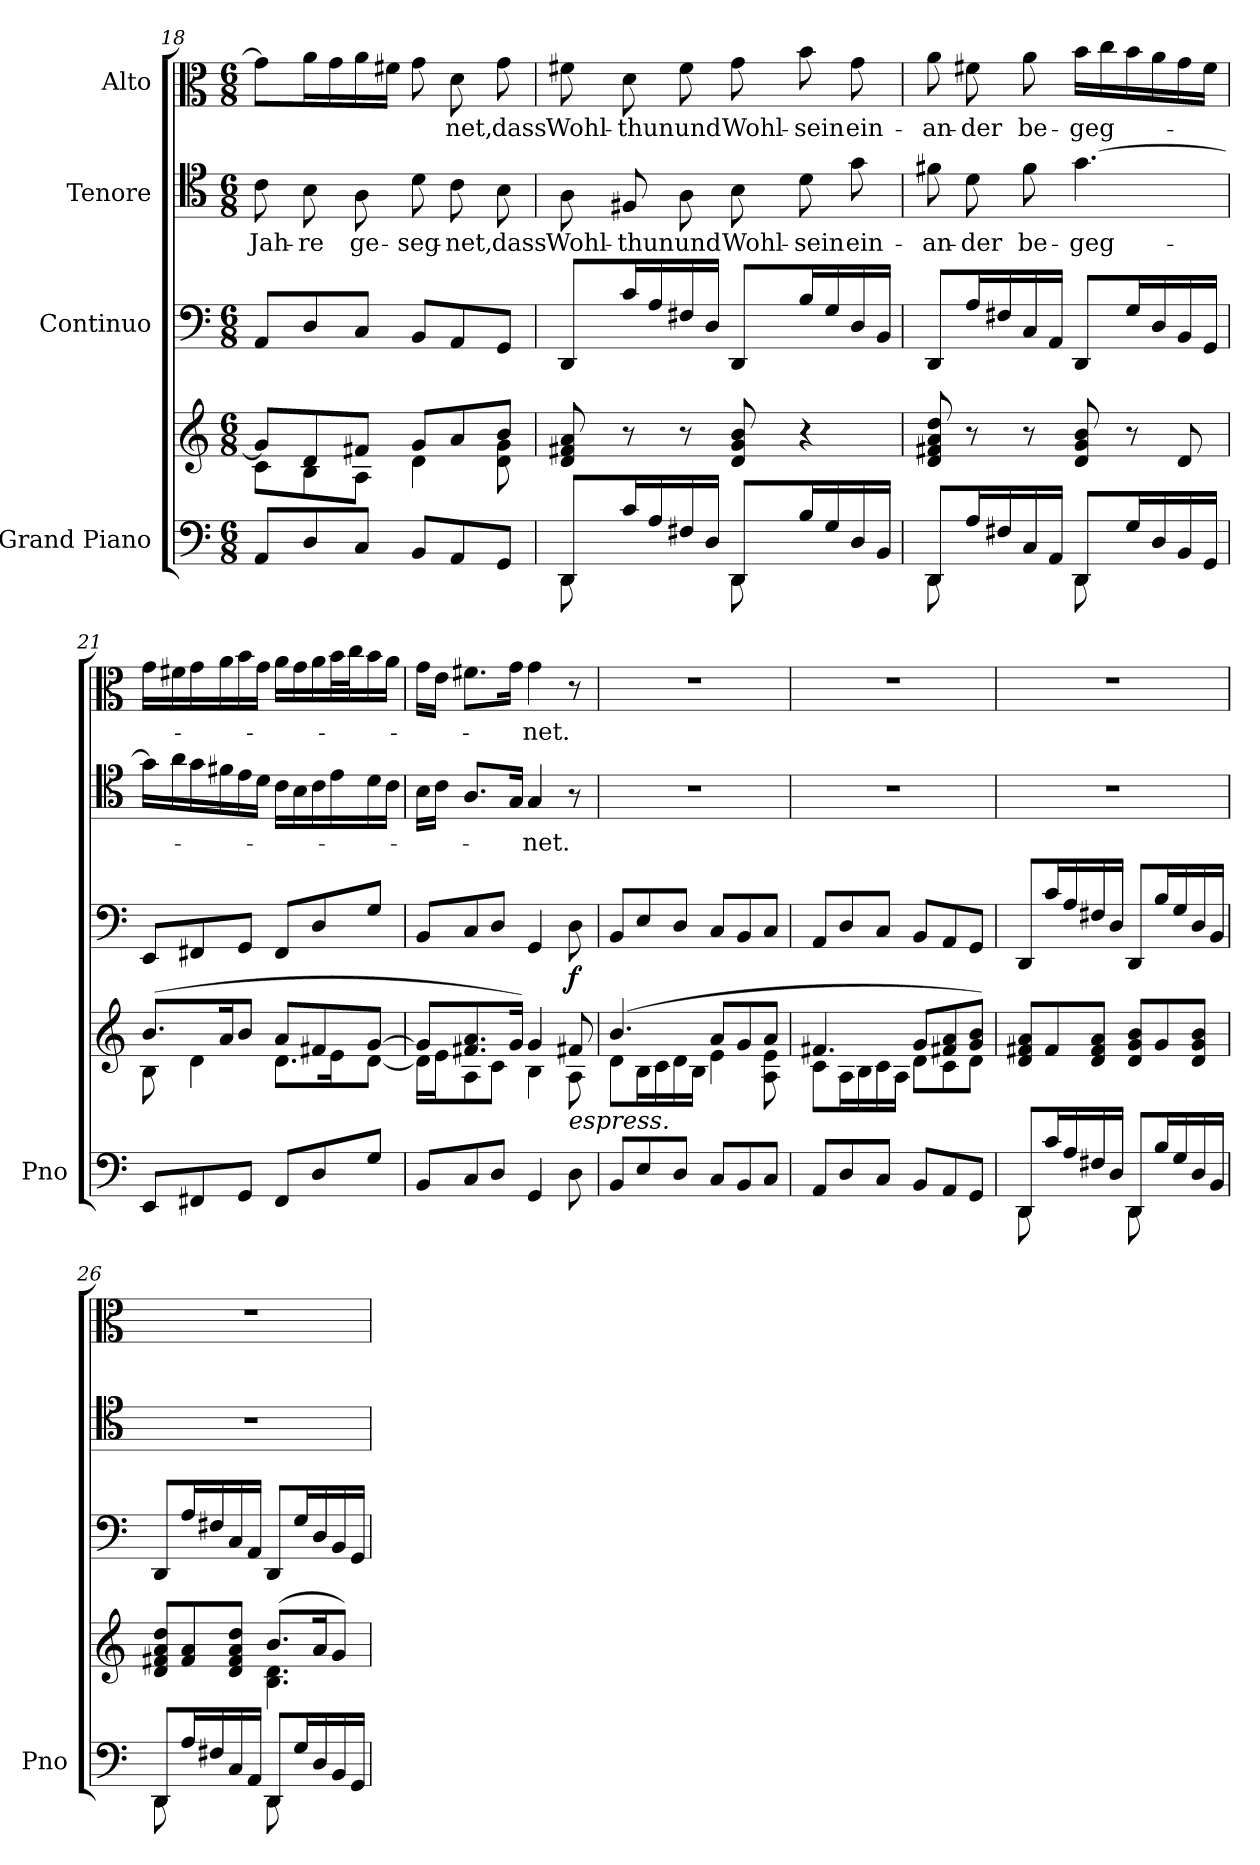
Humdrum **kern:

**kern	**kern	**kern	**dynam	**kern	**text	**kern	**text
*part4	*part4	*part3	*part3	*part2	*part2	*part1	*part1
*staff5	*staff4	*staff3	*staff3	*staff2	*staff2	*staff1	*staff1
*I"Grand Piano	*	*I"Continuo	*	*I"Tenore	*	*I"Alto	*
*I'Pno	*	*	*	*	*	*	*
!!LO:PB:g=z
*clefF4	*clefG2	*clefF4	*	*clefC4	*	*clefC3	*
*k[]	*k[]	*k[]	*	*k[]	*	*k[]	*
*M6/8	*M6/8	*M6/8	*	*M6/8	*	*M6/8	*
=18	=18	=18	=18	=18	=18	=18	=18
*	*^	*	*	*	*	*	*
!	!	!	!	!	!	!LO:LY:b	!	!
8AA/L	8g/L]	8c\L	8AA/L	.	8c\	Jah-	8g\L]	.
!	!	!	!	!	!	!LO:LY:b	!	!
8D/	8d/	8B\	8D/	.	8B\	-re	16a\L	.
.	.	.	.	.	.	.	16g\	.
!	!	!	!	!	!	!LO:LY:b	!	!
8C/J	8f#X/J	8A\J	8C/J	.	8A\	ge-	16a\	.
.	.	.	.	.	.	.	16f#X\JJ	.
!	!	!	!	!	!	!LO:LY:b	!	!
8BB/L	8g/L	4d\	8BB/L	.	8d\	-seg-	8g\	.
!	!	!	!	!	!	!LO:LY:b	!	!LO:LY:b
8AA/	8a/	.	8AA/	.	8c\	-net,	8d\	-net,
!	!	!	!	!	!	!LO:LY:b	!	!LO:LY:b
8GG/J	8b/J	8d\ 8g\	8GG/J	.	8B\	dass	8g\	dass
=19	=19	=19	=19	=19	=19	=19	=19	=19
*^	*	*	*	*	*	*	*	*
!	!	!	!	!	!	!	!LO:LY:b	!	!LO:LY:b
*	*	*v	*v	*	*	*	*	*	*
8DD/L	8DD\	8d/ 8f#X/ 8a/	8DD/L	.	8A\	Wohl-	8f#X\	Wohl-
!	!	!	!	!	!	!LO:LY:b	!	!LO:LY:b
16c/L	4ryy	8r	16c/L	.	8F#X/	-thun	8d\	-thun
16A/	.	.	16A/	.	.	.	.	.
!	!	!	!	!	!	!LO:LY:b	!	!LO:LY:b
16F#X/	.	8r	16F#X/	.	8A\	und	8f#\	und
16D/JJ	.	.	16D/JJ	.	.	.	.	.
!	!	!	!	!	!	!LO:LY:b	!	!LO:LY:b
8DD/L	8DD\	8d/ 8g/ 8b/	8DD/L	.	8B\	Wohl-	8g\	Wohl-
!	!	!	!	!	!	!LO:LY:b	!	!LO:LY:b
16B/L	4ryy	4r	16B/L	.	8d\	-sein	8b\	-sein
16G/	.	.	16G/	.	.	.	.	.
!	!	!	!	!	!	!LO:LY:b	!	!LO:LY:b
16D/	.	.	16D/	.	8g\	ein-	8g\	ein-
16BB/JJ	.	.	16BB/JJ	.	.	.	.	.
=20	=20	=20	=20	=20	=20	=20	=20	=20
!	!	!	!	!	!	!LO:LY:b	!	!LO:LY:b
8DD/L	8DD\	8d/ 8f#X/ 8a/ 8dd/	8DD/L	.	8f#X\	-an-	8a\	-an-
!	!	!	!	!	!	!LO:LY:b	!	!LO:LY:b
16A/L	4ryy	8r	16A/L	.	8d\	-der	8f#X\	-der
16F#X/	.	.	16F#X/	.	.	.	.	.
!	!	!	!	!	!	!LO:LY:b	!	!LO:LY:b
16C/	.	8r	16C/	.	8f#\	be-	8a\	be-
16AA/JJ	.	.	16AA/JJ	.	.	.	.	.
!	!	!	!	!	!	!LO:LY:b	!	!LO:LY:b
8DD/L	8DD\	8d/ 8g/ 8b/	8DD/L	.	[4.g\	-geg-	16b\LL	-geg-
.	.	.	.	.	.	.	16cc\	.
16G/L	4ryy	8r	16G/L	.	.	.	16b\	.
16D/	.	.	16D/	.	.	.	16a\	.
16BB/	.	8d/	16BB/	.	.	.	16g\	.
16GG/JJ	.	.	16GG/JJ	.	.	.	16f#\JJ	.
*v	*v	*	*	*	*	*	*	*
=21	=21	=21	=21	=21	=21	=21	=21
*	*^	*	*	*	*	*	*
8EE/L	(8.b/L	8B\	8EE/L	.	16g\LL]	.	16g\LL	.
.	.	.	.	.	16a\	.	16f#X\	.
8FF#X/	.	4d\	8FF#X/	.	16g\	.	16g\	.
.	16a/K	.	.	.	16f#X\	.	16a\	.
8GG/J	8b/J	.	8GG/J	.	16e\	.	16b\	.
.	.	.	.	.	16d\JJ	.	16g\JJ	.
8FF#/L	8a/L	8.d\L	8FF#/L	.	16c\LL	.	16a\LL	.
.	.	.	.	.	16B\	.	16g\	.
8D/	8f#X/	.	8D/	.	16c\	.	16a\	.
.	.	16e\K	.	.	16e\	.	32b\L	.
.	.	.	.	.	.	.	32cc\J	.
8G/J	[8g/J	[8d\J	8G/J	.	16d\	.	16b\	.
.	.	.	.	.	16c\JJ	.	16a\JJ	.
=22	=22	=22	=22	=22	=22	=22	=22	=22
8BB/L	8g/L]	16d\LL]	8BB/L	.	16B\LL	.	16g\LL	.
.	.	16e\J	.	.	16c\JJ	.	16e\JJ	.
8C/	8.f#X/ 8.a/	8A\	8C/	.	8.A/L	.	8.f#X\L	.
8D/J	.	8c\J	8D/J	.	.	.	.	.
.	16g/Jk)	.	.	.	16G/Jk	.	16g\Jk	.
!	!	!	!	!	!	!LO:LY:b	!	!LO:LY:b
4GG/	4g/	4B\	4GG/	.	4G/	-net.	4g\	net.
!	!LO:TX:b:i:t=espress.	!	!	!	!	!	!	!
!	!	!	!	!LO:DY:b	!	!	!	!
8D\	8f#X/	8A\	8D\	f	8r	.	8r	.
!!LO:LB:g=z
=23	=23	=23	=23	=23	=23	=23	=23	=23
8BB/L	(4.b/	8d\L	8BB/L	.	2.r	.	2.r	.
8E/	.	16B\L	8E/	.	.	.	.	.
.	.	16c\	.	.	.	.	.	.
8D/J	.	16d\	8D/J	.	.	.	.	.
.	.	16B\JJ	.	.	.	.	.	.
8C/L	8a/L	4e\	8C/L	.	.	.	.	.
8BB/	8g/	.	8BB/	.	.	.	.	.
8C/J	8a/J	8A\ 8e\	8C/J	.	.	.	.	.
=24	=24	=24	=24	=24	=24	=24	=24	=24
8AA/L	4.f#X/	8c\L	8AA/L	.	2.r	.	2.r	.
8D/	.	16A\L	8D/	.	.	.	.	.
.	.	16B\	.	.	.	.	.	.
8C/J	.	16c\	8C/J	.	.	.	.	.
.	.	16A\JJ	.	.	.	.	.	.
8BB/L	8g/L	8d\L	8BB/L	.	.	.	.	.
8AA/	8f#X/ 8a/	8c\	8AA/	.	.	.	.	.
8GG/J	8g/ 8b/J)	8d\J	8GG/J	.	.	.	.	.
*	*v	*v	*	*	*	*	*	*
=25	=25	=25	=25	=25	=25	=25	=25
*^	*	*	*	*	*	*	*
8DD/L	8DD\	8d/ 8f#X/ 8a/L	8DD/L	.	2.r	.	2.r	.
16c/L	4ryy	8f#/	16c/L	.	.	.	.	.
16A/	.	.	16A/	.	.	.	.	.
16F#X/	.	8d/ 8f#/ 8a/J	16F#X/	.	.	.	.	.
16D/JJ	.	.	16D/JJ	.	.	.	.	.
8DD/L	8DD\	8d/ 8g/ 8b/L	8DD/L	.	.	.	.	.
16B/L	4ryy	8g/	16B/L	.	.	.	.	.
16G/	.	.	16G/	.	.	.	.	.
16D/	.	8d/ 8g/ 8b/J	16D/	.	.	.	.	.
16BB/JJ	.	.	16BB/JJ	.	.	.	.	.
=26	=26	=26	=26	=26	=26	=26	=26	=26
*	*	*^	*	*	*	*	*	*
8DD/L	8DD\	8d/ 8f#X/ 8a/ 8dd/L	4.ryy	8DD/L	.	2.r	.	2.r	.
16A/L	4ryy	8f#/ 8a/	.	16A/L	.	.	.	.	.
16F#X/	.	.	.	16F#X/	.	.	.	.	.
16C/	.	8d/ 8f#/ 8a/ 8dd/J	.	16C/	.	.	.	.	.
16AA/JJ	.	.	.	16AA/JJ	.	.	.	.	.
8DD/L	8DD\	(8.b/L	4.B\ 4.d\	8DD/L	.	.	.	.	.
16G/L	4ryy	.	.	16G/L	.	.	.	.	.
16D/	.	16a/K	.	16D/	.	.	.	.	.
16BB/	.	8g/J)	.	16BB/	.	.	.	.	.
16GG/JJ	.	.	.	16GG/JJ	.	.	.	.	.
*v	*v	*	*	*	*	*	*	*	*
*	*v	*v	*	*	*	*	*	*
=	=	=	=	=	=	=	=
*-	*-	*-	*-	*-	*-	*-	*-
